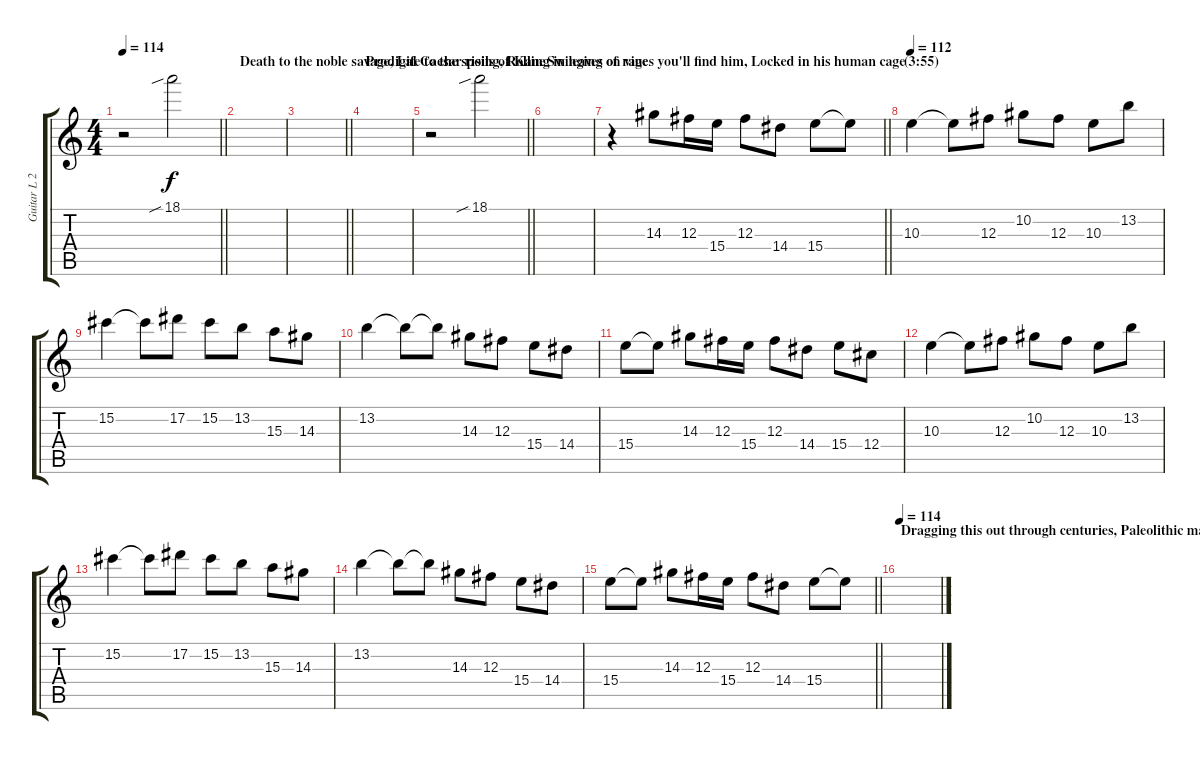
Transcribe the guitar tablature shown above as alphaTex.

\track ("Guitar L 2" "Guitar L 2") {instrument distortionguitar}
\staff {score tabs}
\tuning (Eb4 Bb3 Gb3 Db3 Ab2 Eb2) {hide}
\ts (4 4)
\tempo 114
\clef g2
\barLineRight lightlight
\ks c
r.2{dy f} 18.1{sib}.2 |
\section ("" "Death to the noble savage, Life to the spoils of Kane ")
|
\barLineRight lightlight
|
\section ("" "Prodigal Caesar rising, Rolling in leaves of rage ")
|
\barLineRight lightlight
r.2 18.1{sib}.2 |
\section ("" "Swinging on vines you'll find him, Locked in his human cage ")
|
\barLineRight lightlight
r.4 14.3.8 12.3.16 15.4.16 12.3.8 14.4.8 15.4.8 15.4{t}.8 |
\section ("" "(3:55)")
\tempo 112
10.3.4 10.3{t}.8 12.3.8 10.2.8 12.3.8 10.3.8 13.2.8 |
15.2.4 15.2{t}.8 17.2.8 15.2.8 13.2.8 15.3.8 14.3.8 |
13.2.4 13.2{t}.8 13.2{t}.8 14.3.8 12.3.8 15.4.8 14.4.8 |
15.4.8 15.4{t}.8 14.3.8 12.3.16 15.4.16 12.3.8 14.4.8 15.4.8 12.4.8 |
10.3.4 10.3{t}.8 12.3.8 10.2.8 12.3.8 10.3.8 13.2.8 |
15.2.4 15.2{t}.8 17.2.8 15.2.8 13.2.8 15.3.8 14.3.8 |
13.2.4 13.2{t}.8 13.2{t}.8 14.3.8 12.3.8 15.4.8 14.4.8 |
\barLineRight lightlight
15.4.8 15.4{t}.8 14.3.8 12.3.16 15.4.16 12.3.8 14.4.8 15.4.8 15.4{t}.8 |
\section ("" "Dragging this out through centuries, Paleolithic maze ")
\tempo 114
